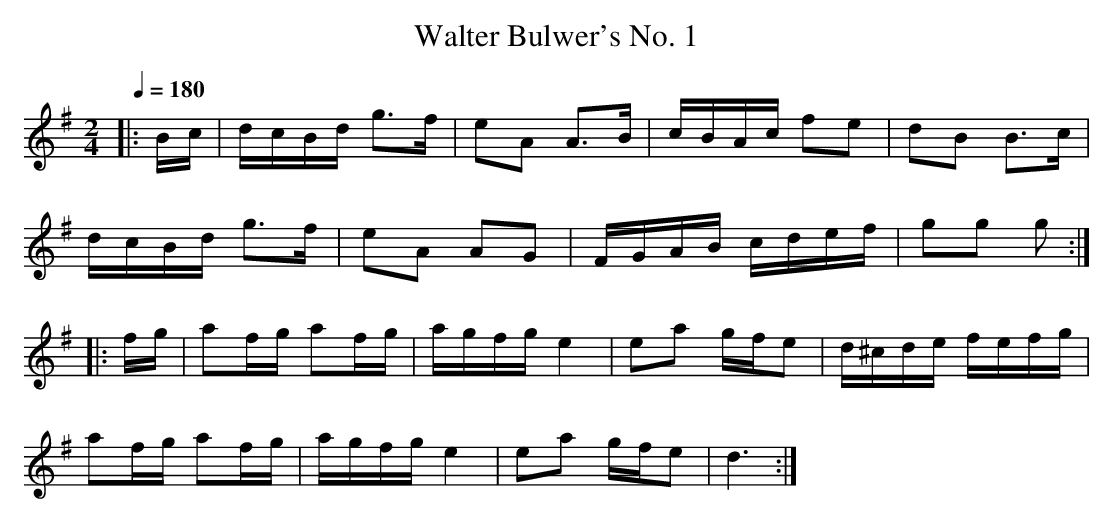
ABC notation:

X:1
T:Walter Bulwer's No. 1
M:2/4
L:1/16
Q:1/4=180
K:G
|:Bc|dcBd g3f|e2A2 A3B|cBAc f2e2|d2B2 B3c|
dcBd g3f|e2A2 A2G2|FGAB cdef|g2g2 g2:|
|:fg|a2fg a2fg|agfg e4|e2a2 gfe2|d^cde fefg|
a2fg a2fg|agfg e4|e2a2 gfe2|d6:|]
